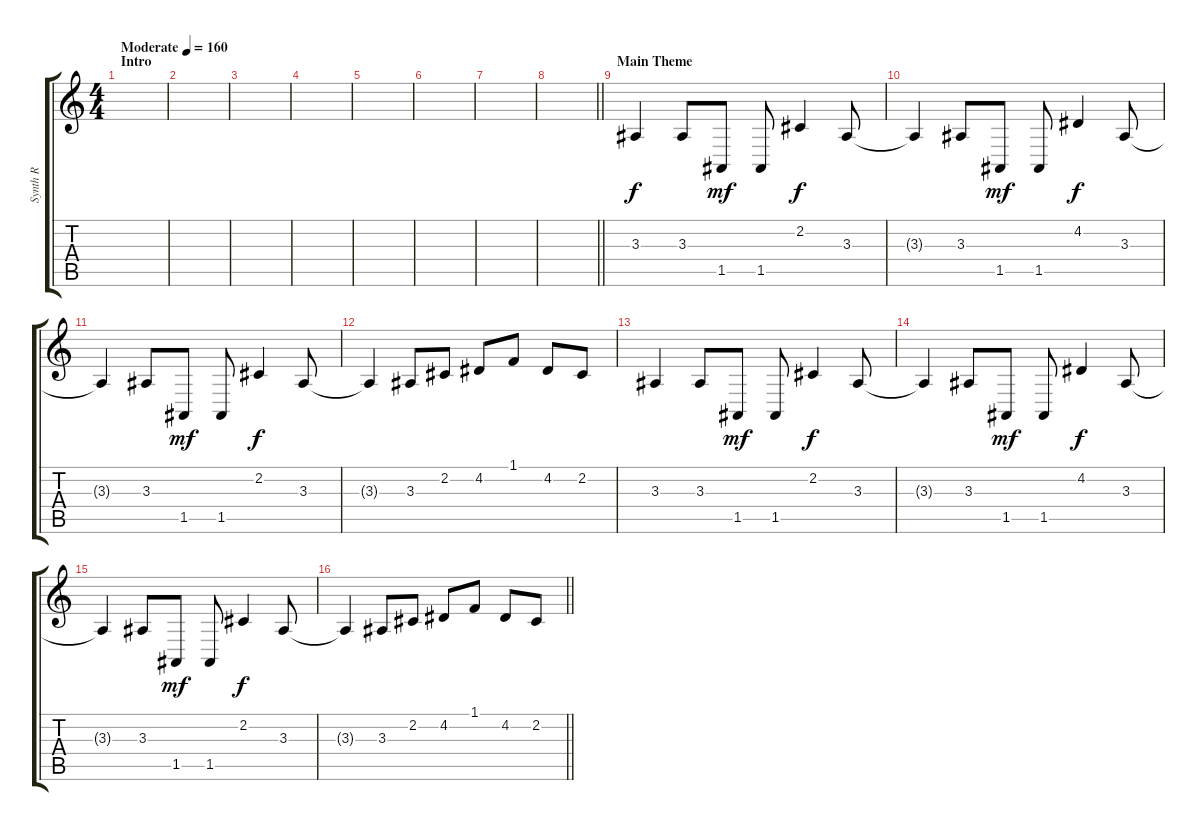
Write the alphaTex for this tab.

\track ("Synth R" "Synth R") {instrument pad3polysynth}
\staff {score tabs}
\tuning (E4 B3 G3 D3 A2 E2) {hide}
\ts (4 4)
\section ("" "Intro")
\tempo (160 "Moderate")
\clef g2
\ks c
|
|
|
|
|
|
|
\barLineRight lightlight
|
\section ("" "Main Theme")
3.3.4 3.3.8 1.5.8{dy mf} 1.5.8 2.2.4{dy f} 3.3.8 |
3.3{t}.4 3.3.8 1.5.8{dy mf} 1.5.8 4.2.4{dy f} 3.3.8 |
3.3{t}.4 3.3.8 1.5.8{dy mf} 1.5.8 2.2.4{dy f} 3.3.8 |
3.3{t}.4 3.3.8 2.2.8 4.2.8 1.1.8 4.2.8 2.2.8 |
3.3.4 3.3.8 1.5.8{dy mf} 1.5.8 2.2.4{dy f} 3.3.8 |
3.3{t}.4 3.3.8 1.5.8{dy mf} 1.5.8 4.2.4{dy f} 3.3.8 |
3.3{t}.4 3.3.8 1.5.8{dy mf} 1.5.8 2.2.4{dy f} 3.3.8 |
\barLineRight lightlight
3.3{t}.4 3.3.8 2.2.8 4.2.8 1.1.8 4.2.8 2.2.8
